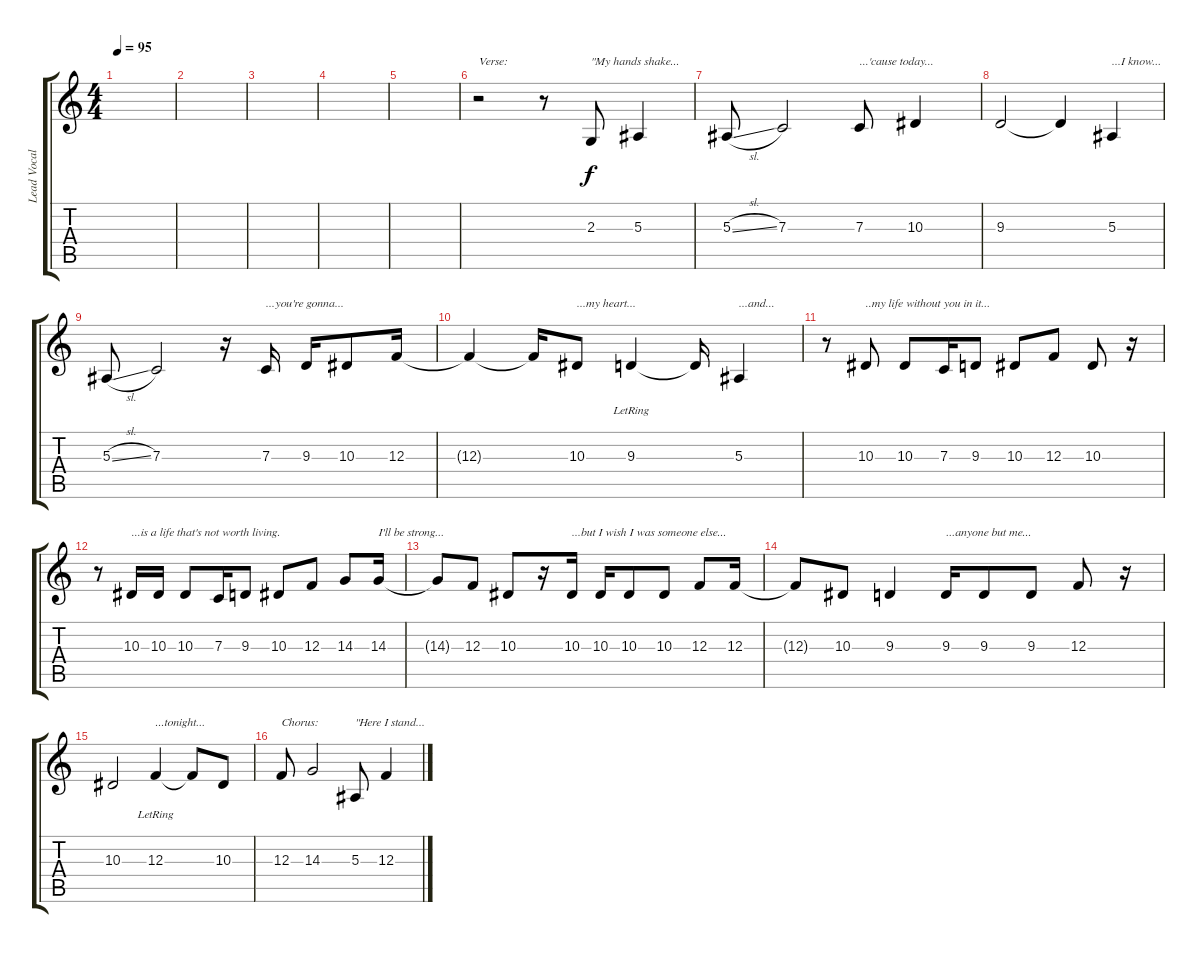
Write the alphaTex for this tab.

\track ("Lead Vocals" "Lead Vocal") {instrument lead5charang}
\staff {score tabs}
\tuning (D4 A3 F3 C3 G2 C2) {hide}
\ts (4 4)
\tempo 95
\clef g2
\ks c
|
|
|
|
|
r.2{txt "Verse:"} r.8 2.3.8{txt "\"My hands shake..."} 5.3.4 |
5.3{sl}.8 7.3.2 7.3.8{txt "...'cause today..."} 10.3.4 |
9.3.2 9.3{t}.4 5.3.4{txt "...I know..."} |
5.3{sl}.8 7.3.2 r.16 7.3.16{txt "...you're gonna..."} 9.3.16 10.3.8 12.3.16 |
12.3{t}.4 12.3{t}.16 10.3.8{txt "...my heart..."} 9.3{lr}.4 9.3{t}.16 5.3.4{txt "...and..."} |
r.8 10.3.8{txt "..my life without you in it..."} 10.3.8 7.3.16 9.3.8 10.3.8 12.3.8 10.3.8 r.16 |
r.8 10.3.16{txt "...is a life that's not worth living."} 10.3.16 10.3.8 7.3.16 9.3.8 10.3.8 12.3.8 14.3.8 14.3.16{txt "I'll be strong..."} |
14.3{t}.8 12.3.8 10.3.8 r.16 10.3.16{txt "...but I wish I was someone else..."} 10.3.16 10.3.8 10.3.8 12.3.8 12.3.16 |
12.3{t}.8 10.3.8 9.3.4 9.3.16{txt "...anyone but me..."} 9.3.8 9.3.8 12.3.8 r.16 |
10.3.2 12.3{lr}.4{txt "...tonight..."} 12.3{t}.8 10.3.8 |
12.3.8{txt "Chorus:"} 14.3.2 5.3.8{txt "\"Here I stand..."} 12.3.4
